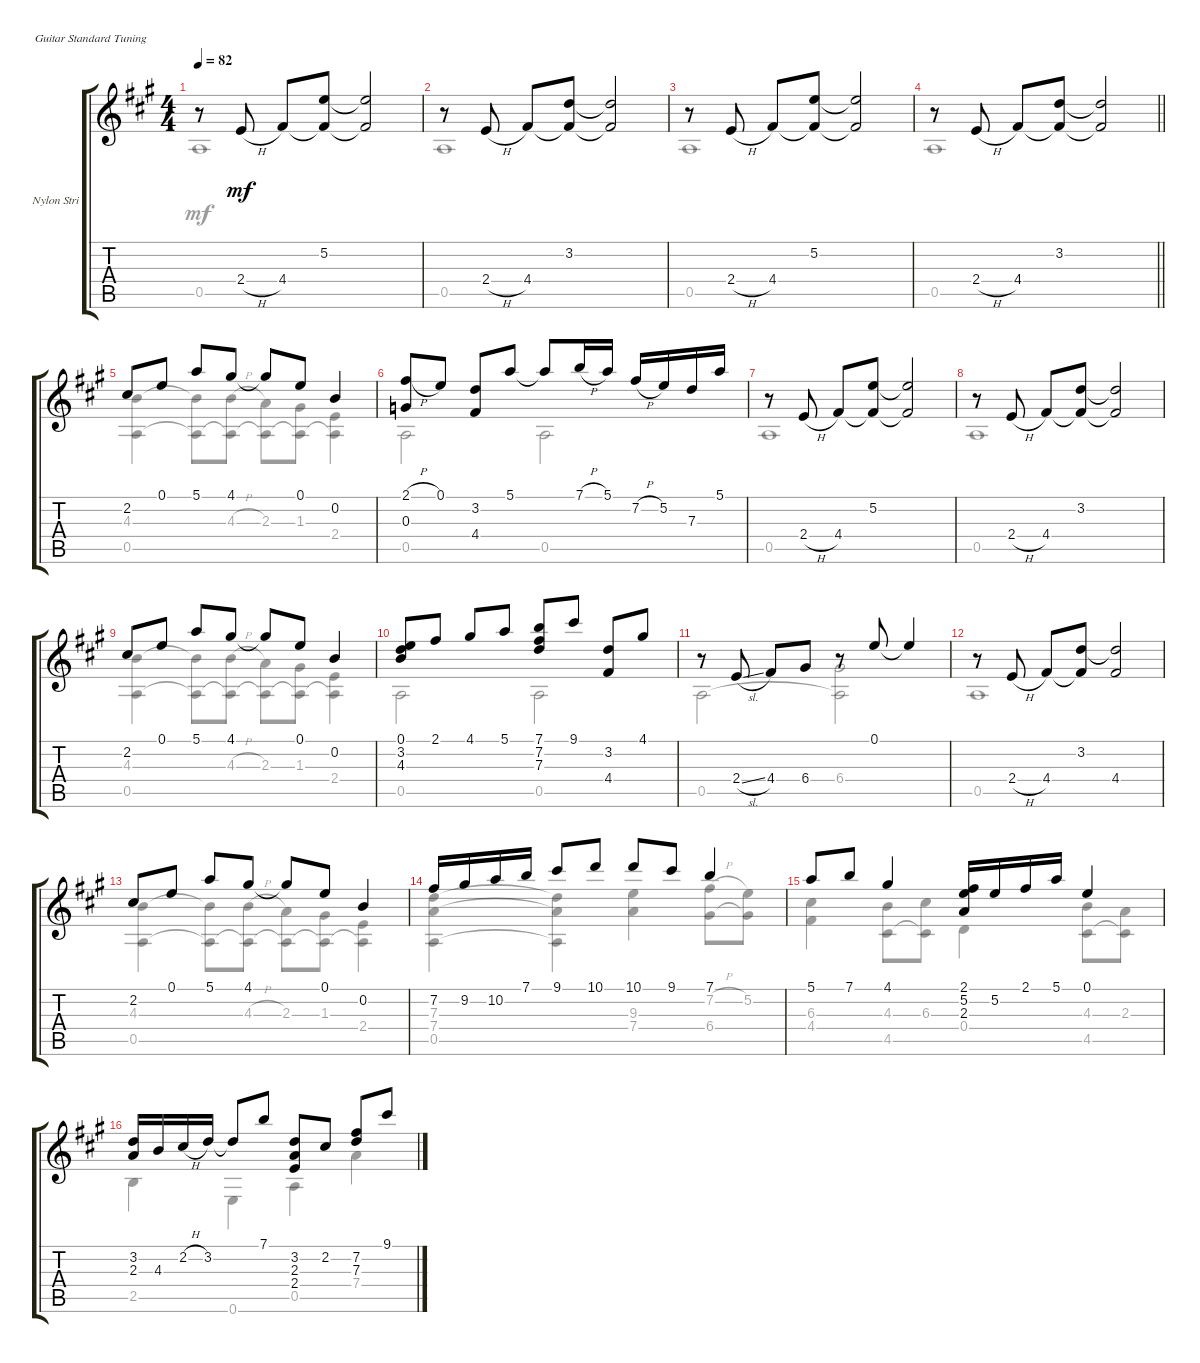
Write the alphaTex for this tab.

\bracketExtendMode groupsimilarinstruments
\firstSystemTrackNameOrientation horizontal
\otherSystemsTrackNameOrientation horizontal
\track ("Nylon Stringed Guitar" "Nylon Stri") {instrument acousticguitarnylon}
\staff {score tabs}
\tuning (E4 B3 G3 D3 A2 E2)
\voice
\ts (4 4)
\tempo 82
\clef g2
\ks a
r.8{dy mf instrument acousticguitarnylon} 2.4{h}.8 4.4.8 (5.2 4.4{t}).8 (5.2{t} 4.4{t}).2 |
r.8 2.4{h}.8 4.4.8 (3.2 4.4{t}).8 (3.2{t} 4.4{t}).2 |
r.8 2.4{h}.8 4.4.8 (5.2 4.4{t}).8 (5.2{t} 4.4{t}).2 |
\barLineRight lightlight
r.8 2.4{h}.8 4.4.8 (3.2 4.4{t}).8 (3.2{t} 4.4{t}).2 |
2.2.8 0.1.8 5.1.8 4.1.8 4.1{t}.8 0.1.8 0.2.4 |
(2.1{h} 0.3).8 0.1.8 (3.2 4.4).8 5.1.8 5.1{t}.8 7.1{h}.16 5.1.16 7.2{h}.16 5.2.16 7.3.16 5.1.16 |
r.8 2.4{h}.8 4.4.8 (5.2 4.4{t}).8 (5.2{t} 4.4{t}).2 |
r.8 2.4{h}.8 4.4.8 (3.2 4.4{t}).8 (3.2{t} 4.4{t}).2 |
2.2.8 0.1.8 5.1.8 4.1.8 4.1{t}.8 0.1.8 0.2.4 |
(0.1 3.2 4.3).8 2.1.8 4.1.8 5.1.8 (7.1 7.2 7.3).8 9.1.8 (3.2 4.4).8 4.1.8 |
r.8 2.4{sl}.8 4.4.8 6.4.8 r.8 0.1.8 0.1{t}.4 |
r.8 2.4{h}.8 4.4.8 (3.2 4.4{t}).8 (3.2{t} 4.4).2 |
2.2.8 0.1.8 5.1.8 4.1.8 4.1{t}.8 0.1.8 0.2.4 |
7.2.16 9.2.16 10.2.16 7.1.16 9.1.8 10.1.8 10.1.8 9.1.8 7.1.4 |
5.1.8 7.1.8 4.1.4 (2.1 5.2 2.3).16 5.2.16 2.1.16 5.1.16 0.1.4 |
(3.2 2.3).16 4.3.16 2.2{h}.16 3.2.16 3.2{t}.8 7.1.8 (3.2 2.3 2.4).8 2.2.8 (7.2 7.3).8 9.1.8
\voice
\clef g2
\ottava regular
\simile none
\ks a
0.5.1{dy mf} |
0.5.1 |
0.5.1 |
\barLineRight lightlight
0.5.1 |
(4.3 0.5).4 (4.3{t} 0.5{t}).8 (4.3{h} 0.5{t}).8 (2.3 0.5{t}).8 (1.3 0.5{t}).8 (2.4 0.5{t}).4 |
0.5.2 0.5.2 |
0.5.1 |
0.5.1 |
(4.3 0.5).4 (4.3{t} 0.5{t}).8 (4.3{h} 0.5{t}).8 (2.3 0.5{t}).8 (1.3 0.5{t}).8 (2.4 0.5{t}).4 |
0.5.2 0.5.2 |
0.5.2 (6.4 0.5{t}).2 |
0.5.1 |
(4.3 0.5).4 (4.3{t} 0.5{t}).8 (4.3{h} 0.5{t}).8 (2.3 0.5{t}).8 (1.3 0.5{t}).8 (2.4 0.5{t}).4 |
(7.3 7.4 0.5).4 (7.3{t} 7.4{t} 0.5{t}).4 (9.3 7.4).4 (7.2{h} 6.4).8 (5.2 6.4{t}).8 |
(6.3 4.4).4 (4.3 4.5).8 (6.3 4.5{t}).8 0.4.4 (4.3 4.5).8 (2.3 4.5{t}).8 |
2.5.4 0.6.4 0.5.4 7.4.4
